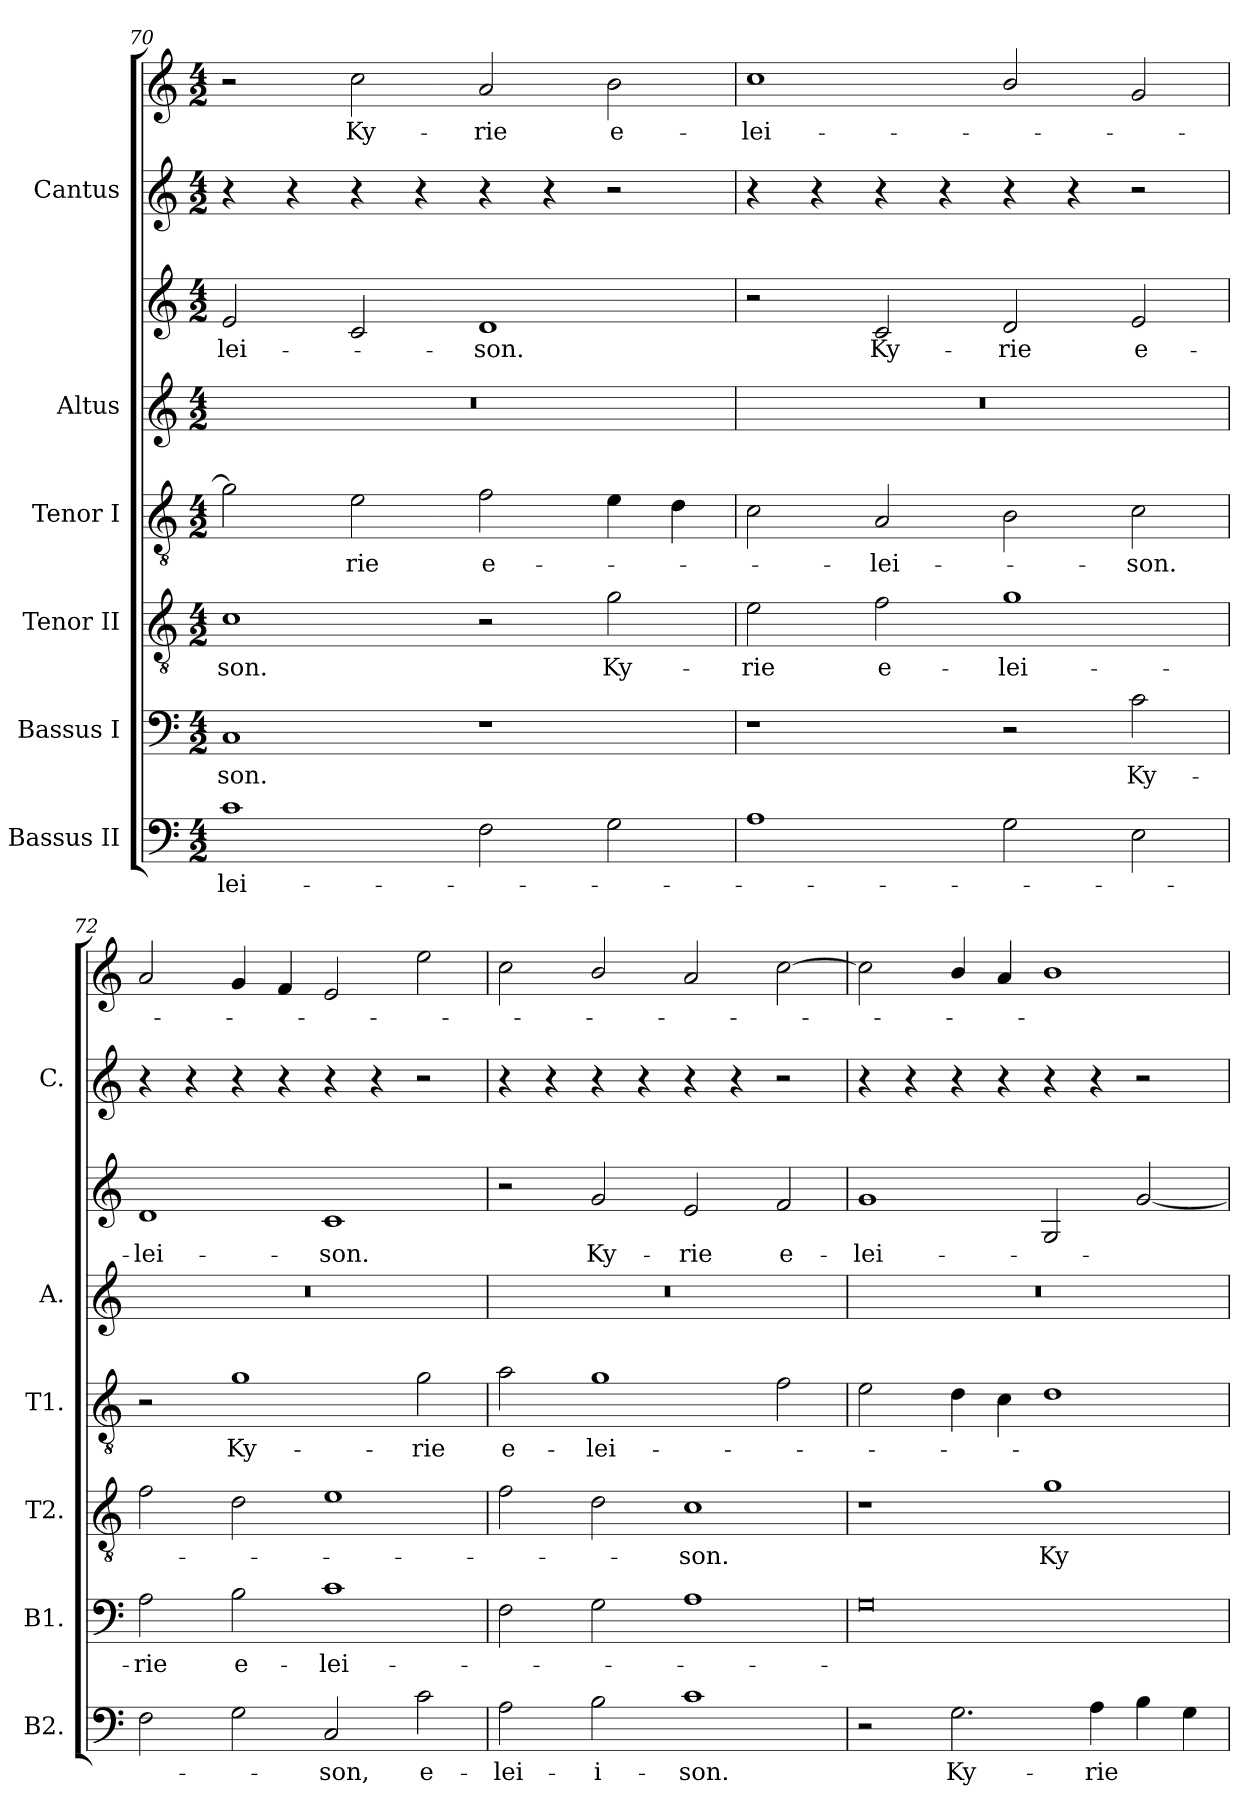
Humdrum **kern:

**kern	**text	**kern	**text	**kern	**text	**kern	**text	**kern	**kern	**text	**kern	**kern	**text
*part6	*part6	*part5	*part5	*part4	*part4	*part3	*part3	*part2	*part2	*part2	*part1	*part1	*part1
*staff8	*staff8	*staff7	*staff7	*staff6	*staff6	*staff5	*staff5	*staff4	*staff3	*staff3	*staff2	*staff1	*staff1
*I"Bassus II	*	*I"Bassus I	*	*I"Tenor II	*	*I"Tenor I	*	*I"Altus	*	*	*I"Cantus	*	*
*I'B2.	*	*I'B1.	*	*I'T2.	*	*I'T1.	*	*I'A.	*	*	*I'C.	*	*
*clefF4	*	*clefF4	*	*clefGv2	*	*clefGv2	*	*clefG2	*clefG2	*	*clefG2	*clefG2	*
*	*	*	*	*ITrd7c12	*	*ITrd7c12	*	*	*	*	*	*	*
*k[]	*	*k[]	*	*k[]	*	*k[]	*	*k[]	*k[]	*	*k[]	*k[]	*
*C:	*	*C:	*	*C:	*	*C:	*	*C:	*C:	*	*C:	*C:	*
*M4/2	*	*M4/2	*	*M4/2	*	*M4/2	*	*M4/2	*M4/2	*	*M4/2	*M4/2	*
=70	=70	=70	=70	=70	=70	=70	=70	=70	=70	=70	=70	=70	=70
!	!LO:LY:b:color=#000000	!	!	!	!	!	!	!	!	!	!	!	!
!	!	!	!LO:LY:b:color=#000000	!	!	!	!	!	!	!	!	!	!
!	!	!	!	!	!LO:LY:b:color=#000000	!	!	!LO:N:vis=1	!	!	!	!	!
!	!	!	!	!	!	!	!	!	!	!LO:LY:b:color=#000000	!	!	!
1ci	-lei-	1Ci	-son.	1Ci	-son.	2Gi\]	.	0r	2ei/	-lei-	4r	2r	.
.	.	.	.	.	.	.	.	.	.	.	4r	.	.
!	!	!	!	!	!	!	!LO:LY:b:color=#000000	!	!	!	!	!	!
!	!	!	!	!	!	!	!	!	!	!	!	!	!LO:LY:b:color=#000000
.	.	.	.	.	.	2Ei\	-rie	.	2ci/	.	4r	2cci\	Ky-
.	.	.	.	.	.	.	.	.	.	.	4r	.	.
!	!	!	!	!	!	!	!LO:LY:b:color=#000000	!	!	!	!	!	!
!	!	!	!	!	!	!	!	!	!	!LO:LY:b:color=#000000	!	!	!
!	!	!	!	!	!	!	!	!	!	!	!	!	!LO:LY:b:color=#000000
2Fi\	.	1r	.	2r	.	2Fi\	e-	.	1di	-son.	4r	2ai/	-rie
.	.	.	.	.	.	.	.	.	.	.	4r	.	.
!	!	!	!	!	!LO:LY:b:color=#000000	!	!	!	!	!	!	!	!
!	!	!	!	!	!	!	!	!	!	!	!	!	!LO:LY:b:color=#000000
2Gi\	.	.	.	2Gi\	Ky-	4Ei\	.	.	.	.	2r	2bi\	e-
.	.	.	.	.	.	4Di\	.	.	.	.	.	.	.
!!LO:LB:g=z
=71	=71	=71	=71	=71	=71	=71	=71	=71	=71	=71	=71	=71	=71
!	!	!	!	!	!LO:LY:b:color=#000000	!	!	!LO:N:vis=1	!	!	!	!	!
!	!	!	!	!	!	!	!	!	!	!	!	!	!LO:LY:b:color=#000000
1Ai	.	1r	.	2Ei\	-rie	2Ci\	.	0r	2r	.	4r	1cci	-lei-
.	.	.	.	.	.	.	.	.	.	.	4r	.	.
!	!	!	!	!	!LO:LY:b:color=#000000	!	!	!	!	!	!	!	!
!	!	!	!	!	!	!	!LO:LY:b:color=#000000	!	!	!	!	!	!
!	!	!	!	!	!	!	!	!	!	!LO:LY:b:color=#000000	!	!	!
.	.	.	.	2Fi\	e-	2AAi/	-lei-	.	2ci/	Ky-	4r	.	.
.	.	.	.	.	.	.	.	.	.	.	4r	.	.
!	!	!	!	!	!LO:LY:b:color=#000000	!	!	!	!	!	!	!	!
!	!	!	!	!	!	!	!	!	!	!LO:LY:b:color=#000000	!	!	!
2Gi\	.	2r	.	1Gi	-lei-	2BBi\	.	.	2di/	-rie	4r	2bi/	.
.	.	.	.	.	.	.	.	.	.	.	4r	.	.
!	!	!	!LO:LY:b:color=#000000	!	!	!	!	!	!	!	!	!	!
!	!	!	!	!	!	!	!LO:LY:b:color=#000000	!	!	!	!	!	!
!	!	!	!	!	!	!	!	!	!	!LO:LY:b:color=#000000	!	!	!
2Ei\	.	2ci\	Ky-	.	.	2Ci\	-son.	.	2ei/	e-	2r	2gi/	.
=72	=72	=72	=72	=72	=72	=72	=72	=72	=72	=72	=72	=72	=72
!	!	!	!LO:LY:b:color=#000000	!	!	!	!	!LO:N:vis=1	!	!	!	!	!
!	!	!	!	!	!	!	!	!	!	!LO:LY:b:color=#000000	!	!	!
2Fi\	.	2Ai\	-rie	2Fi\	.	2r	.	0r	1di	-lei-	4r	2ai/	.
.	.	.	.	.	.	.	.	.	.	.	4r	.	.
!	!	!	!LO:LY:b:color=#000000	!	!	!	!	!	!	!	!	!	!
!	!	!	!	!	!	!	!LO:LY:b:color=#000000	!	!	!	!	!	!
2Gi\	.	2Bi\	e-	2Di\	.	1Gi	Ky-	.	.	.	4r	4gi/	.
.	.	.	.	.	.	.	.	.	.	.	4r	4fi/	.
!	!LO:LY:b:color=#000000	!	!	!	!	!	!	!	!	!	!	!	!
!	!	!	!LO:LY:b:color=#000000	!	!	!	!	!	!	!	!	!	!
!	!	!	!	!	!	!	!	!	!	!LO:LY:b:color=#000000	!	!	!
2Ci/	-son,	1ci	-lei-	1Ei	.	.	.	.	1ci	-son.	4r	2ei/	.
.	.	.	.	.	.	.	.	.	.	.	4r	.	.
!	!LO:LY:b:color=#000000	!	!	!	!	!	!	!	!	!	!	!	!
!	!	!	!	!	!	!	!LO:LY:b:color=#000000	!	!	!	!	!	!
2ci\	e-	.	.	.	.	2Gi\	-rie	.	.	.	2r	2eei\	.
=73	=73	=73	=73	=73	=73	=73	=73	=73	=73	=73	=73	=73	=73
!	!LO:LY:b:color=#000000	!	!	!	!	!	!	!	!	!	!	!	!
!	!	!	!	!	!	!	!LO:LY:b:color=#000000	!LO:N:vis=1	!	!	!	!	!
2Ai\	-lei-	2Fi\	.	2Fi\	.	2Ai\	e-	0r	2r	.	4r	2cci\	.
.	.	.	.	.	.	.	.	.	.	.	4r	.	.
!	!LO:LY:b:color=#000000	!	!	!	!	!	!	!	!	!	!	!	!
!	!	!	!	!	!	!	!LO:LY:b:color=#000000	!	!	!	!	!	!
!	!	!	!	!	!	!	!	!	!	!LO:LY:b:color=#000000	!	!	!
2Bi\	-i-	2Gi\	.	2Di\	.	1Gi	-lei-	.	2gi/	Ky-	4r	2bi/	.
.	.	.	.	.	.	.	.	.	.	.	4r	.	.
!	!LO:LY:b:color=#000000	!	!	!	!	!	!	!	!	!	!	!	!
!	!	!	!	!	!LO:LY:b:color=#000000	!	!	!	!	!	!	!	!
!	!	!	!	!	!	!	!	!	!	!LO:LY:b:color=#000000	!	!	!
1ci	-son.	1Ai	.	1Ci	-son.	.	.	.	2ei/	-rie	4r	2ai/	.
.	.	.	.	.	.	.	.	.	.	.	4r	.	.
!	!	!	!	!	!	!	!	!	!	!LO:LY:b:color=#000000	!	!	!
.	.	.	.	.	.	2Fi\	.	.	2fi/	e-	2r	[2cci\	.
=74	=74	=74	=74	=74	=74	=74	=74	=74	=74	=74	=74	=74	=74
!	!	!	!	!	!	!	!	!LO:N:vis=1	!	!	!	!	!
!	!	!	!	!	!	!	!	!	!	!LO:LY:b:color=#000000	!	!	!
2r	.	0Gi	.	1r	.	2Ei\	.	0r	1gi	-lei-	4r	2cci\]	.
.	.	.	.	.	.	.	.	.	.	.	4r	.	.
!	!LO:LY:b:color=#000000	!	!	!	!	!	!	!	!	!	!	!	!
2.Gi\	Ky-	.	.	.	.	4Di\	.	.	.	.	4r	4bi/	.
.	.	.	.	.	.	4Ci\	.	.	.	.	4r	4ai/	.
!	!	!	!	!	!LO:LY:b:color=#000000	!	!	!	!	!	!	!	!
.	.	.	.	1Gi	Ky-	1Di	.	.	2Gi/	.	4r	1bi	.
!	!LO:LY:b:color=#000000	!	!	!	!	!	!	!	!	!	!	!	!
4Ai\	-rie	.	.	.	.	.	.	.	.	.	4r	.	.
4Bi\	.	.	.	.	.	.	.	.	[2gi/	.	2r	.	.
4Gi\	.	.	.	.	.	.	.	.	.	.	.	.	.
=	=	=	=	=	=	=	=	=	=	=	=	=	=
*-	*-	*-	*-	*-	*-	*-	*-	*-	*-	*-	*-	*-	*-
